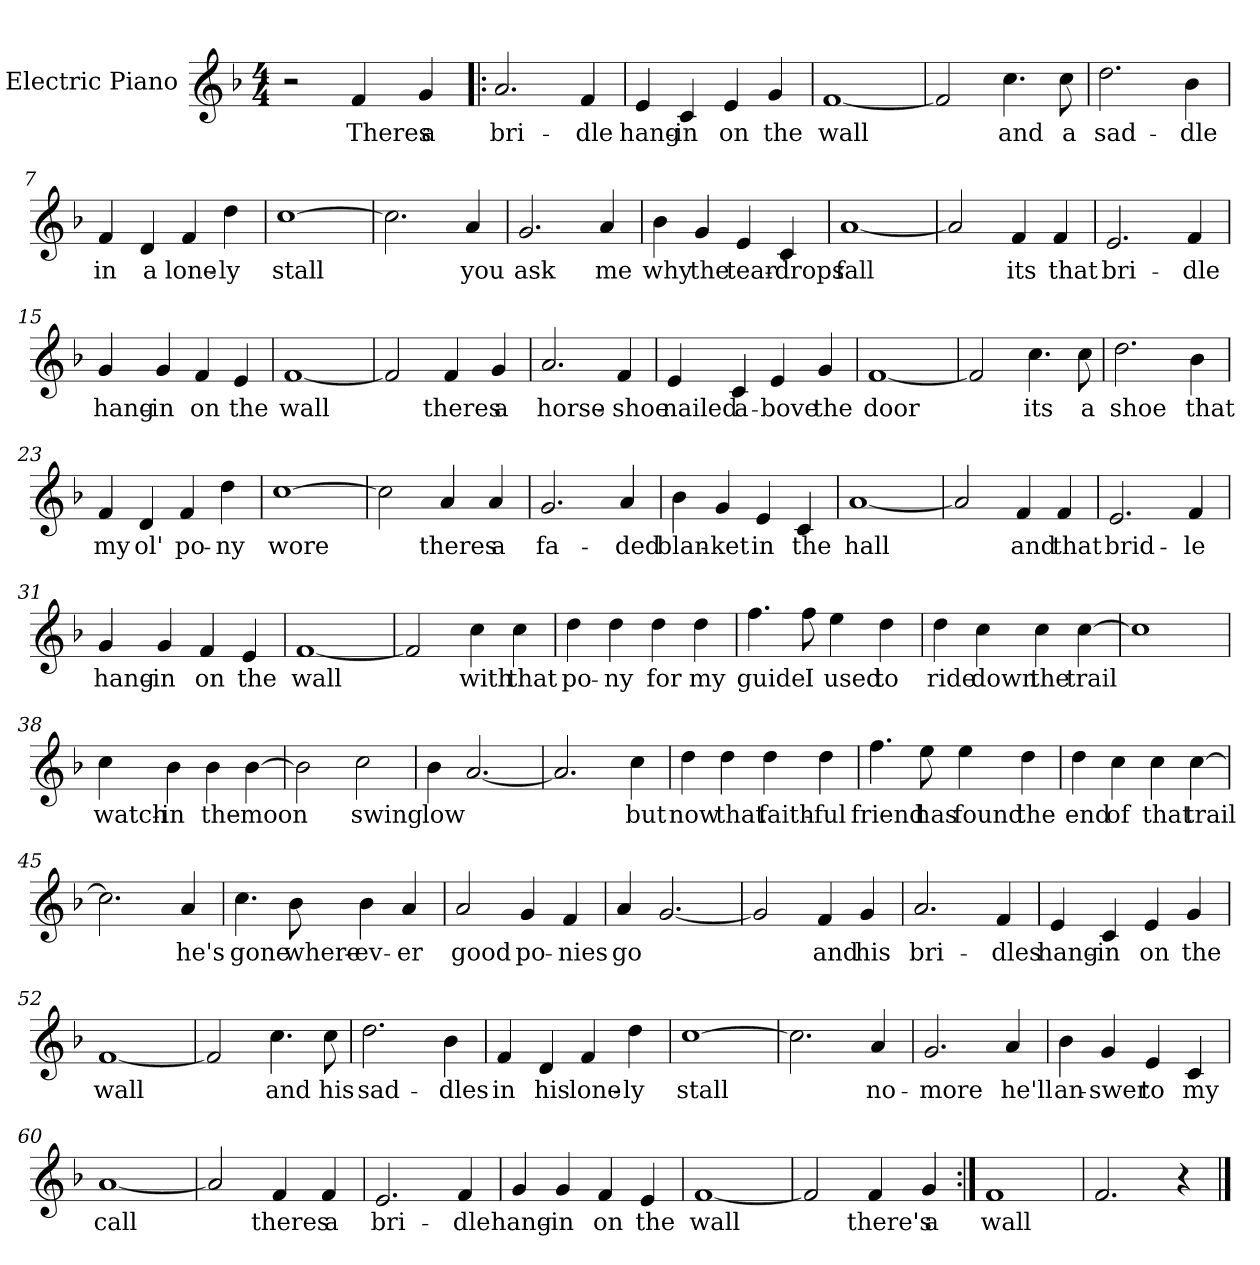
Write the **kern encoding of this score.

**kern	**text
*part1	*part1
*staff1	*staff1
*I"Electric Piano	*
*I'E.Pno	*
*clefG2	*
*k[b-]	*
*F:	*
*M4/4	*
=1	=1
2r	.
4f/	Theres
4g/	a
=2!|:	=2!|:
2.a/	bri-
4f/	-dle
=3	=3
4e/	hang-
4c/	in
4e/	on
4g/	the
=4	=4
[1f	wall
=5	=5
2f/]	.
4.cc\	and
8cc\	a
=6	=6
2.dd\	sad-
4b-\	-dle
!!LO:LB:g=z
=7	=7
4f/	in
4d/	a
4f/	lone-
4dd\	-ly
=8	=8
[1cc	stall
=9	=9
2.cc\]	.
4a/	you
=10	=10
2.g/	ask
4a/	me
=11	=11
4b-\	why
4g/	the
4e/	tear-
4c/	-drops
=12	=12
[1a	fall
=13	=13
2a/]	.
4f/	its
4f/	that
!!LO:LB:g=z
=14	=14
2.e/	bri-
4f/	-dle
=15	=15
4g/	hang-
4g/	in
4f/	on
4e/	the
=16	=16
[1f	wall
=17	=17
2f/]	.
4f/	theres
4g/	a
=18	=18
2.a/	horse-
4f/	-shoe
=19	=19
4e/	nailed
4c/	a-
4e/	-bove
4g/	the
!!LO:LB:g=z
=20	=20
[1f	door
=21	=21
2f/]	.
4.cc\	its
8cc\	a
=22	=22
2.dd\	shoe
4b-\	that
=23	=23
4f/	my
4d/	ol'
4f/	po-
4dd\	-ny
=24	=24
[1cc	wore
=25	=25
2cc\]	.
4a/	theres
4a/	a
=26	=26
2.g/	fa-
4a/	-ded
!!LO:LB:g=z
=27	=27
4b-\	blan-
4g/	-ket
4e/	in
4c/	the
=28	=28
[1a	hall
=29	=29
2a/]	.
4f/	and
4f/	that
=30	=30
2.e/	brid-
4f/	-le
=31	=31
4g/	hang-
4g/	in
4f/	on
4e/	the
=32	=32
[1f	wall
!!LO:LB:g=z
=33	=33
2f/]	.
4cc\	with
4cc\	that
=34	=34
4dd\	po-
4dd\	-ny
4dd\	for
4dd\	my
=35	=35
4.ff\	guide
8ff\	I
4ee\	used
4dd\	to
=36	=36
4dd\	ride
4cc\	down
4cc\	the
[4cc\	trail
=37	=37
1cc]	.
!!LO:LB:g=z
=38	=38
4cc\	watch-
4b-\	-in
4b-\	the
[4b-\	moon
=39	=39
2b-\]	.
2cc\	swing
=40	=40
4b-\	low
[2.a/	.
=41	=41
2.a/]	.
4cc\	but
=42	=42
4dd\	now
4dd\	that
4dd\	faith-
4dd\	-ful
!!LO:LB:g=z
=43	=43
4.ff\	friend
8ee\	has
4ee\	found
4dd\	the
=44	=44
4dd\	end
4cc\	of
4cc\	that
[4cc\	trail
=45	=45
2.cc\]	.
4a/	he's
=46	=46
4.cc\	gone
8b-\	where-
4b-\	ev-
4a/	-er
!!LO:PB:g=z
=47	=47
2a/	good
4g/	po-
4f/	-nies
=48	=48
4a/	go
[2.g/	.
=49	=49
2g/]	.
4f/	and
4g/	his
=50	=50
2.a/	bri-
4f/	-dles
=51	=51
4e/	hang-
4c/	-in
4e/	on
4g/	the
=52	=52
[1f	wall
=53	=53
2f/]	.
4.cc\	and
8cc\	his
!!LO:LB:g=z
=54	=54
2.dd\	sad-
4b-\	-dles
=55	=55
4f/	in
4d/	his
4f/	lone-
4dd\	-ly
=56	=56
[1cc	stall
=57	=57
2.cc\]	.
4a/	no-
=58	=58
2.g/	-more
4a/	he'll
=59	=59
4b-\	an-
4g/	swer
4e/	to
4c/	my
=60	=60
[1a	call
!!LO:LB:g=z
=61	=61
2a/]	.
4f/	theres
4f/	a
=62	=62
2.e/	bri-
4f/	-dle
=63	=63
4g/	hang-
4g/	-in
4f/	on
4e/	the
=64	=64
[1f	wall
=65	=65
2f/]	.
4f/	there's
4g/	a
=66:|!	=66:|!
1f	wall
=67	=67
2.f/	.
4r	.
==	==
*-	*-
